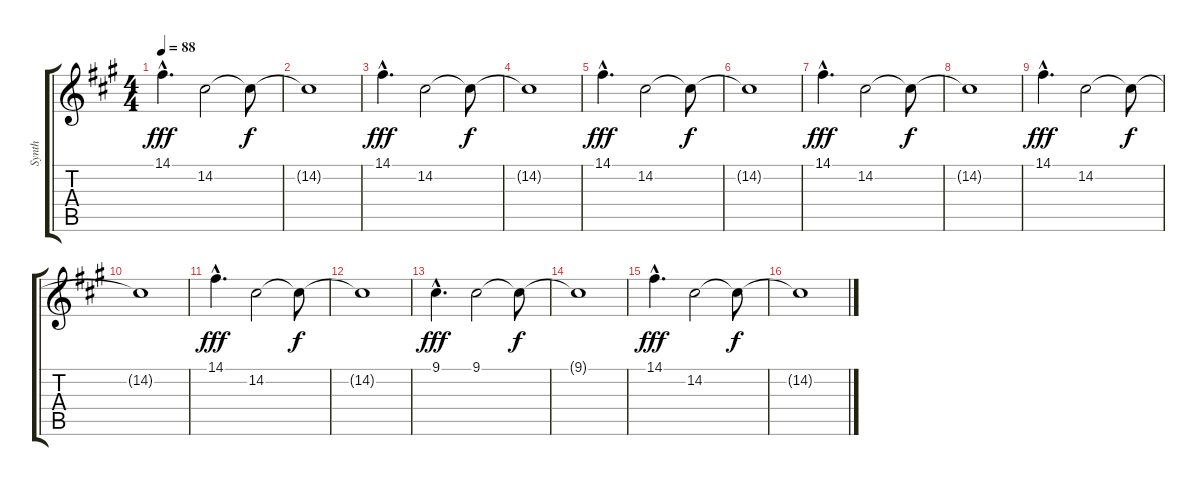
\track ("Synth" "Synth") {instrument electricgrandpiano}
\staff {score tabs}
\tuning (E4 B3 G3 D3 A2 E2) {hide}
\ts (4 4)
\tempo 88
\clef g2
\ks f#minor
14.1{hac}.4{d dy fff} 14.2.2 14.2{t}.8{dy f} |
14.2{t}.1 |
14.1{hac}.4{d dy fff} 14.2.2 14.2{t}.8{dy f} |
14.2{t}.1 |
14.1{hac}.4{d dy fff} 14.2.2 14.2{t}.8{dy f} |
14.2{t}.1 |
14.1{hac}.4{d dy fff} 14.2.2 14.2{t}.8{dy f} |
14.2{t}.1 |
14.1{hac}.4{d dy fff} 14.2.2 14.2{t}.8{dy f} |
14.2{t}.1 |
14.1{hac}.4{d dy fff} 14.2.2 14.2{t}.8{dy f} |
14.2{t}.1 |
9.1{hac}.4{d dy fff} 9.1.2 9.1{t}.8{dy f} |
9.1{t}.1 |
14.1{hac}.4{d dy fff} 14.2.2 14.2{t}.8{dy f} |
14.2{t}.1
